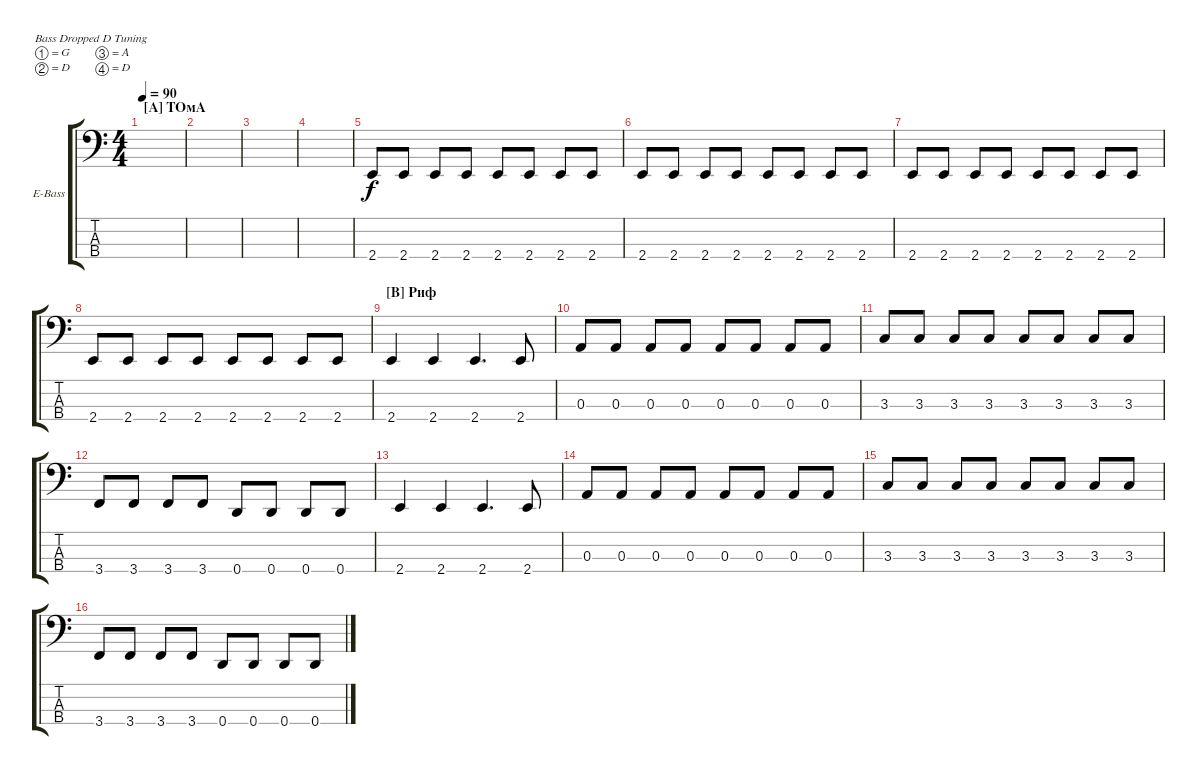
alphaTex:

\defaultSystemsLayout 4
\bracketExtendMode groupsimilarinstruments
\firstSystemTrackNameOrientation horizontal
\otherSystemsTrackNameOrientation horizontal
\track ("Bass" "E-Bass") {instrument electricbassfinger}
\staff {score tabs}
\tuning (G2 D2 A1 D1)
\ts (4 4)
\section ("A" "ТОмА")
\tempo 90
\clef f4
\scale
0.485477
\ks c
|
\scale
0.257261 |
\scale
0.257261 |
\scale
0.333333 |
\scale
0.333333 2.4.8 2.4.8 2.4.8 2.4.8 2.4.8 2.4.8 2.4.8 2.4.8 |
\scale
0.333333 2.4.8 2.4.8 2.4.8 2.4.8 2.4.8 2.4.8 2.4.8 2.4.8 |
\scale
0.333333 2.4.8 2.4.8 2.4.8 2.4.8 2.4.8 2.4.8 2.4.8 2.4.8 |
\scale
0.333333 2.4.8 2.4.8 2.4.8 2.4.8 2.4.8 2.4.8 2.4.8 2.4.8 |
\section ("B" "Риф")
\scale
0.333333 2.4.4 2.4.4 2.4.4{d} 2.4.8 |
\scale
0.333333 0.3.8 0.3.8 0.3.8 0.3.8 0.3.8 0.3.8 0.3.8 0.3.8 |
\scale
0.333333 3.3.8 3.3.8 3.3.8 3.3.8 3.3.8 3.3.8 3.3.8 3.3.8 |
\scale
0.333333 3.4.8 3.4.8 3.4.8 3.4.8 0.4.8 0.4.8 0.4.8 0.4.8 |
\scale
0.333333 2.4.4 2.4.4 2.4.4{d} 2.4.8 |
\scale
0.333333 0.3.8 0.3.8 0.3.8 0.3.8 0.3.8 0.3.8 0.3.8 0.3.8 |
\scale
0.333333 3.3.8 3.3.8 3.3.8 3.3.8 3.3.8 3.3.8 3.3.8 3.3.8 |
3.4.8 3.4.8 3.4.8 3.4.8 0.4.8 0.4.8 0.4.8 0.4.8
